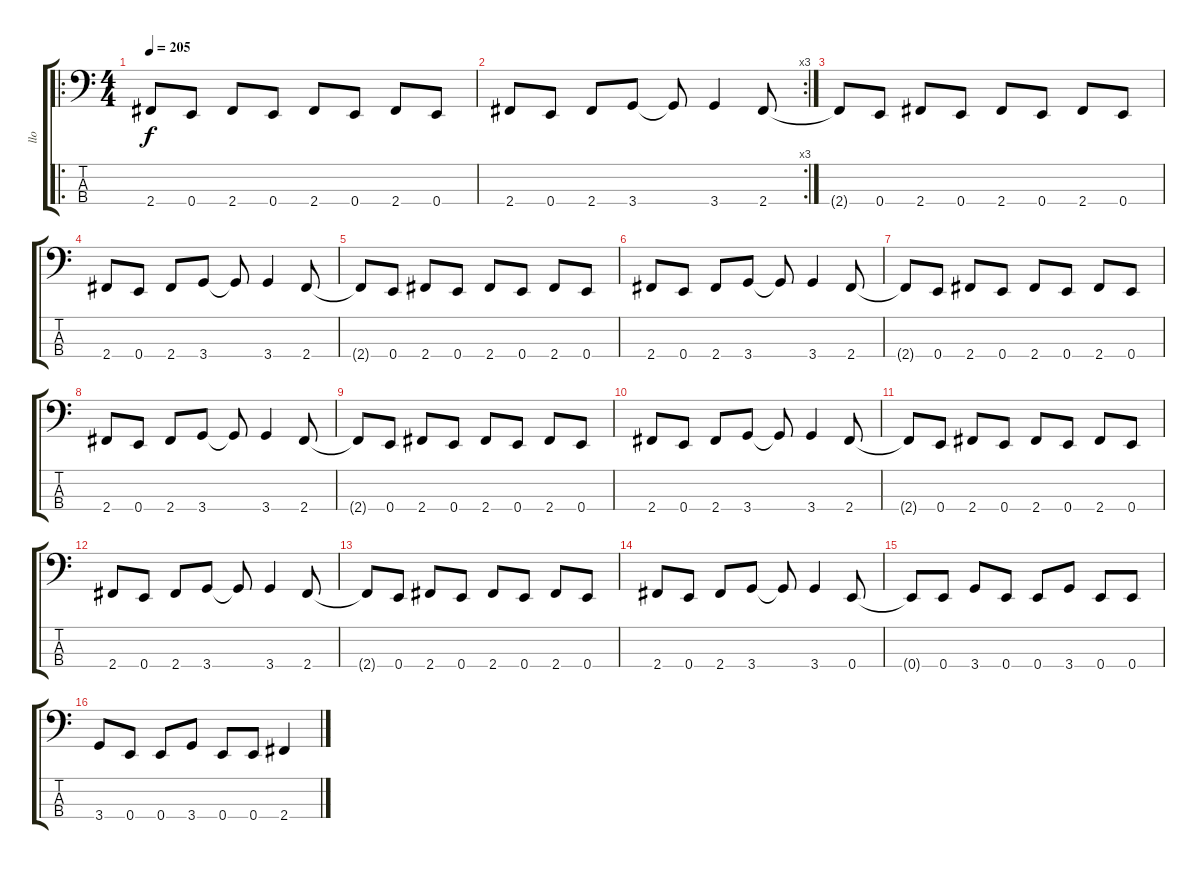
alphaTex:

\track ("llo" "llo") {instrument electricbassfinger}
\staff {score tabs}
\tuning (G2 D2 A1 E1) {hide}
\ro
\ts (4 4)
\tempo 205
\clef f4
\ks c
2.4{t}.8{dy f} 0.4.8 2.4.8 0.4.8 2.4.8 0.4.8 2.4.8 0.4.8 |
\rc 3
2.4.8 0.4.8 2.4.8 3.4.8 3.4{t}.8 3.4.4 2.4.8 |
2.4{t}.8 0.4.8 2.4.8 0.4.8 2.4.8 0.4.8 2.4.8 0.4.8 |
2.4.8 0.4.8 2.4.8 3.4.8 3.4{t}.8 3.4.4 2.4.8 |
2.4{t}.8 0.4.8 2.4.8 0.4.8 2.4.8 0.4.8 2.4.8 0.4.8 |
2.4.8 0.4.8 2.4.8 3.4.8 3.4{t}.8 3.4.4 2.4.8 |
2.4{t}.8 0.4.8 2.4.8 0.4.8 2.4.8 0.4.8 2.4.8 0.4.8 |
2.4.8 0.4.8 2.4.8 3.4.8 3.4{t}.8 3.4.4 2.4.8 |
2.4{t}.8 0.4.8 2.4.8 0.4.8 2.4.8 0.4.8 2.4.8 0.4.8 |
2.4.8 0.4.8 2.4.8 3.4.8 3.4{t}.8 3.4.4 2.4.8 |
2.4{t}.8 0.4.8 2.4.8 0.4.8 2.4.8 0.4.8 2.4.8 0.4.8 |
2.4.8 0.4.8 2.4.8 3.4.8 3.4{t}.8 3.4.4 2.4.8 |
2.4{t}.8 0.4.8 2.4.8 0.4.8 2.4.8 0.4.8 2.4.8 0.4.8 |
2.4.8 0.4.8 2.4.8 3.4.8 3.4{t}.8 3.4.4 0.4.8 |
0.4{t}.8 0.4.8 3.4.8 0.4.8 0.4.8 3.4.8 0.4.8 0.4.8 |
3.4.8 0.4.8 0.4.8 3.4.8 0.4.8 0.4.8 2.4.4
